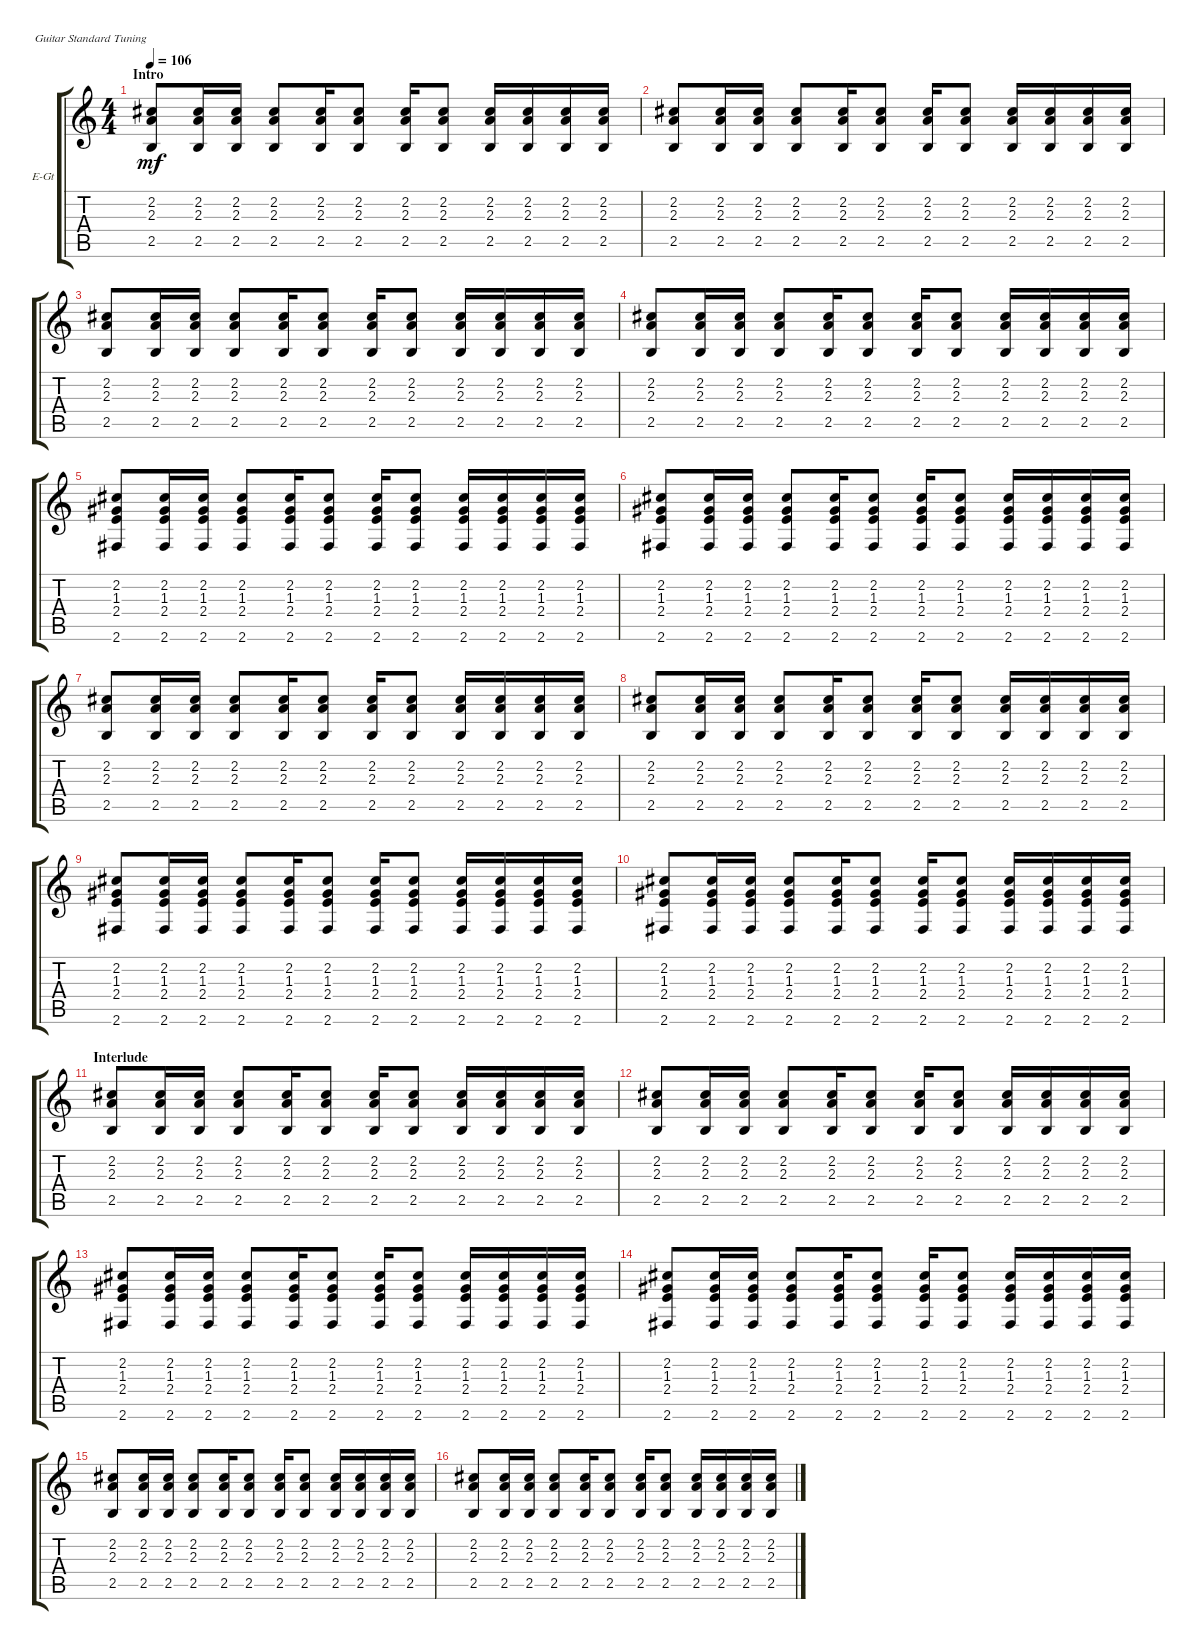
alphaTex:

\defaultSystemsLayout 4
\bracketExtendMode groupsimilarinstruments
\firstSystemTrackNameOrientation horizontal
\otherSystemsTrackNameOrientation horizontal
\track ("Rhythm Guitar" "E-Gt") {mute instrument electricguitarclean}
\staff {score tabs}
\tuning (E4 B3 G3 D3 A2 E2)
\ts (4 4)
\section ("" "Intro")
\tempo 106
\clef g2
\scale
0.487395
\ks c
(2.5 2.3 2.2).8{dy mf instrument electricguitarclean} (2.5 2.2 2.3).16 (2.5 2.3 2.2).16 (2.5 2.2 2.3).8 (2.5 2.3 2.2).16 (2.5 2.2 2.3).8 (2.5 2.3 2.2).16 (2.5 2.2 2.3).8 (2.5 2.3 2.2).16 (2.5 2.2 2.3).16 (2.5 2.3 2.2).16 (2.5 2.2 2.3).16 |
\scale
0.256303 (2.5 2.3 2.2).8 (2.5 2.2 2.3).16 (2.5 2.3 2.2).16 (2.5 2.2 2.3).8 (2.5 2.3 2.2).16 (2.5 2.2 2.3).8 (2.5 2.3 2.2).16 (2.5 2.2 2.3).8 (2.5 2.3 2.2).16 (2.5 2.2 2.3).16 (2.5 2.3 2.2).16 (2.5 2.2 2.3).16 |
\scale
0.256303 (2.5 2.3 2.2).8 (2.5 2.2 2.3).16 (2.5 2.3 2.2).16 (2.5 2.2 2.3).8 (2.5 2.3 2.2).16 (2.5 2.2 2.3).8 (2.5 2.3 2.2).16 (2.5 2.2 2.3).8 (2.5 2.3 2.2).16 (2.5 2.2 2.3).16 (2.5 2.3 2.2).16 (2.5 2.2 2.3).16 |
\scale
0.333333 (2.5 2.3 2.2).8 (2.5 2.2 2.3).16 (2.5 2.3 2.2).16 (2.5 2.2 2.3).8 (2.5 2.3 2.2).16 (2.5 2.2 2.3).8 (2.5 2.3 2.2).16 (2.5 2.2 2.3).8 (2.5 2.3 2.2).16 (2.5 2.2 2.3).16 (2.5 2.3 2.2).16 (2.5 2.2 2.3).16 |
\scale
0.333333 (1.3 2.2 2.4 2.6).8 (2.2 1.3 2.4 2.6).16 (1.3 2.2 2.4 2.6).16 (2.2 1.3 2.4 2.6).8 (1.3 2.2 2.4 2.6).16 (2.2 1.3 2.4 2.6).8 (1.3 2.2 2.4 2.6).16 (2.2 1.3 2.4 2.6).8 (1.3 2.2 2.4 2.6).16 (2.2 1.3 2.4 2.6).16 (1.3 2.2 2.4 2.6).16 (2.2 1.3 2.4 2.6).16 |
\scale
0.333333 (1.3 2.2 2.4 2.6).8 (2.2 1.3 2.4 2.6).16 (1.3 2.2 2.4 2.6).16 (2.2 1.3 2.4 2.6).8 (1.3 2.2 2.4 2.6).16 (2.2 1.3 2.4 2.6).8 (1.3 2.2 2.4 2.6).16 (2.2 1.3 2.4 2.6).8 (1.3 2.2 2.4 2.6).16 (2.2 1.3 2.4 2.6).16 (1.3 2.2 2.4 2.6).16 (2.2 1.3 2.4 2.6).16 |
\scale
0.333333 (2.5 2.3 2.2).8 (2.5 2.2 2.3).16 (2.5 2.3 2.2).16 (2.5 2.2 2.3).8 (2.5 2.3 2.2).16 (2.5 2.2 2.3).8 (2.5 2.3 2.2).16 (2.5 2.2 2.3).8 (2.5 2.3 2.2).16 (2.5 2.2 2.3).16 (2.5 2.3 2.2).16 (2.5 2.2 2.3).16 |
\scale
0.333333 (2.5 2.3 2.2).8 (2.5 2.2 2.3).16 (2.5 2.3 2.2).16 (2.5 2.2 2.3).8 (2.5 2.3 2.2).16 (2.5 2.2 2.3).8 (2.5 2.3 2.2).16 (2.5 2.2 2.3).8 (2.5 2.3 2.2).16 (2.5 2.2 2.3).16 (2.5 2.3 2.2).16 (2.5 2.2 2.3).16 |
\scale
0.333333 (1.3 2.2 2.4 2.6).8 (2.2 1.3 2.4 2.6).16 (1.3 2.2 2.4 2.6).16 (2.2 1.3 2.4 2.6).8 (1.3 2.2 2.4 2.6).16 (2.2 1.3 2.4 2.6).8 (1.3 2.2 2.4 2.6).16 (2.2 1.3 2.4 2.6).8 (1.3 2.2 2.4 2.6).16 (2.2 1.3 2.4 2.6).16 (1.3 2.2 2.4 2.6).16 (2.2 1.3 2.4 2.6).16 |
\scale
0.333333 (1.3 2.2 2.4 2.6).8 (2.2 1.3 2.4 2.6).16 (1.3 2.2 2.4 2.6).16 (2.2 1.3 2.4 2.6).8 (1.3 2.2 2.4 2.6).16 (2.2 1.3 2.4 2.6).8 (1.3 2.2 2.4 2.6).16 (2.2 1.3 2.4 2.6).8 (1.3 2.2 2.4 2.6).16 (2.2 1.3 2.4 2.6).16 (1.3 2.2 2.4 2.6).16 (2.2 1.3 2.4 2.6).16 |
\section ("" "Interlude")
\scale
0.333333 (2.5 2.3 2.2).8 (2.5 2.2 2.3).16 (2.5 2.3 2.2).16 (2.5 2.2 2.3).8 (2.5 2.3 2.2).16 (2.5 2.2 2.3).8 (2.5 2.3 2.2).16 (2.5 2.2 2.3).8 (2.5 2.3 2.2).16 (2.5 2.2 2.3).16 (2.5 2.3 2.2).16 (2.5 2.2 2.3).16 |
\scale
0.333333 (2.5 2.3 2.2).8 (2.5 2.2 2.3).16 (2.5 2.3 2.2).16 (2.5 2.2 2.3).8 (2.5 2.3 2.2).16 (2.5 2.2 2.3).8 (2.5 2.3 2.2).16 (2.5 2.2 2.3).8 (2.5 2.3 2.2).16 (2.5 2.2 2.3).16 (2.5 2.3 2.2).16 (2.5 2.2 2.3).16 |
\scale
0.333333 (1.3 2.2 2.4 2.6).8 (2.2 1.3 2.4 2.6).16 (1.3 2.2 2.4 2.6).16 (2.2 1.3 2.4 2.6).8 (1.3 2.2 2.4 2.6).16 (2.2 1.3 2.4 2.6).8 (1.3 2.2 2.4 2.6).16 (2.2 1.3 2.4 2.6).8 (1.3 2.2 2.4 2.6).16 (2.2 1.3 2.4 2.6).16 (1.3 2.2 2.4 2.6).16 (2.2 1.3 2.4 2.6).16 |
\scale
0.333333 (1.3 2.2 2.4 2.6).8 (2.2 1.3 2.4 2.6).16 (1.3 2.2 2.4 2.6).16 (2.2 1.3 2.4 2.6).8 (1.3 2.2 2.4 2.6).16 (2.2 1.3 2.4 2.6).8 (1.3 2.2 2.4 2.6).16 (2.2 1.3 2.4 2.6).8 (1.3 2.2 2.4 2.6).16 (2.2 1.3 2.4 2.6).16 (1.3 2.2 2.4 2.6).16 (2.2 1.3 2.4 2.6).16 |
\scale
0.333333 (2.5 2.3 2.2).8 (2.5 2.2 2.3).16 (2.5 2.3 2.2).16 (2.5 2.2 2.3).8 (2.5 2.3 2.2).16 (2.5 2.2 2.3).8 (2.5 2.3 2.2).16 (2.5 2.2 2.3).8 (2.5 2.3 2.2).16 (2.5 2.2 2.3).16 (2.5 2.3 2.2).16 (2.5 2.2 2.3).16 |
\scale
0.333333 (2.5 2.3 2.2).8 (2.5 2.2 2.3).16 (2.5 2.3 2.2).16 (2.5 2.2 2.3).8 (2.5 2.3 2.2).16 (2.5 2.2 2.3).8 (2.5 2.3 2.2).16 (2.5 2.2 2.3).8 (2.5 2.3 2.2).16 (2.5 2.2 2.3).16 (2.5 2.3 2.2).16 (2.5 2.2 2.3).16
